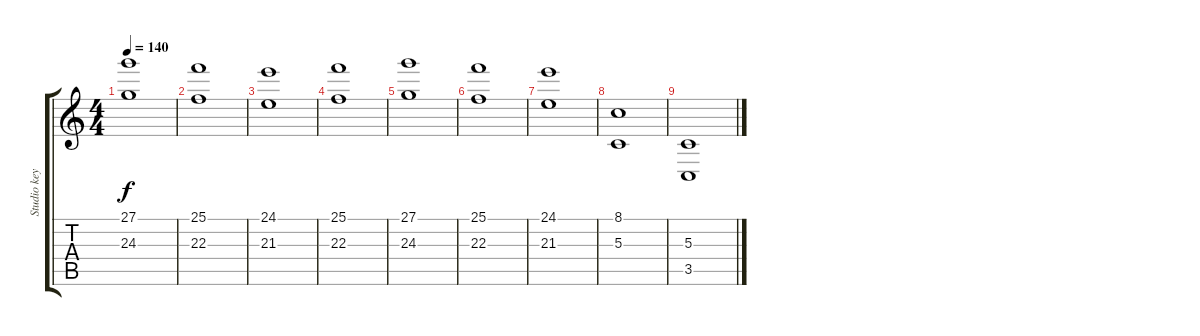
\track ("Studio keyboard (Mark)" "Studio key") {instrument voiceoohs}
\staff {score tabs}
\tuning (E4 B3 G3 D3 A2 E2) {hide}
\ts (4 4)
\tempo 140
\clef g2
\ks c
(27.1 24.3).1{dy f} |
(25.1 22.3).1 |
(24.1 21.3).1 |
(25.1 22.3).1 |
(27.1 24.3).1 |
(25.1 22.3).1 |
(24.1 21.3).1 |
(8.1 5.3).1 |
(5.3 3.5).1{volume 13 instrument acousticgrandpiano}
